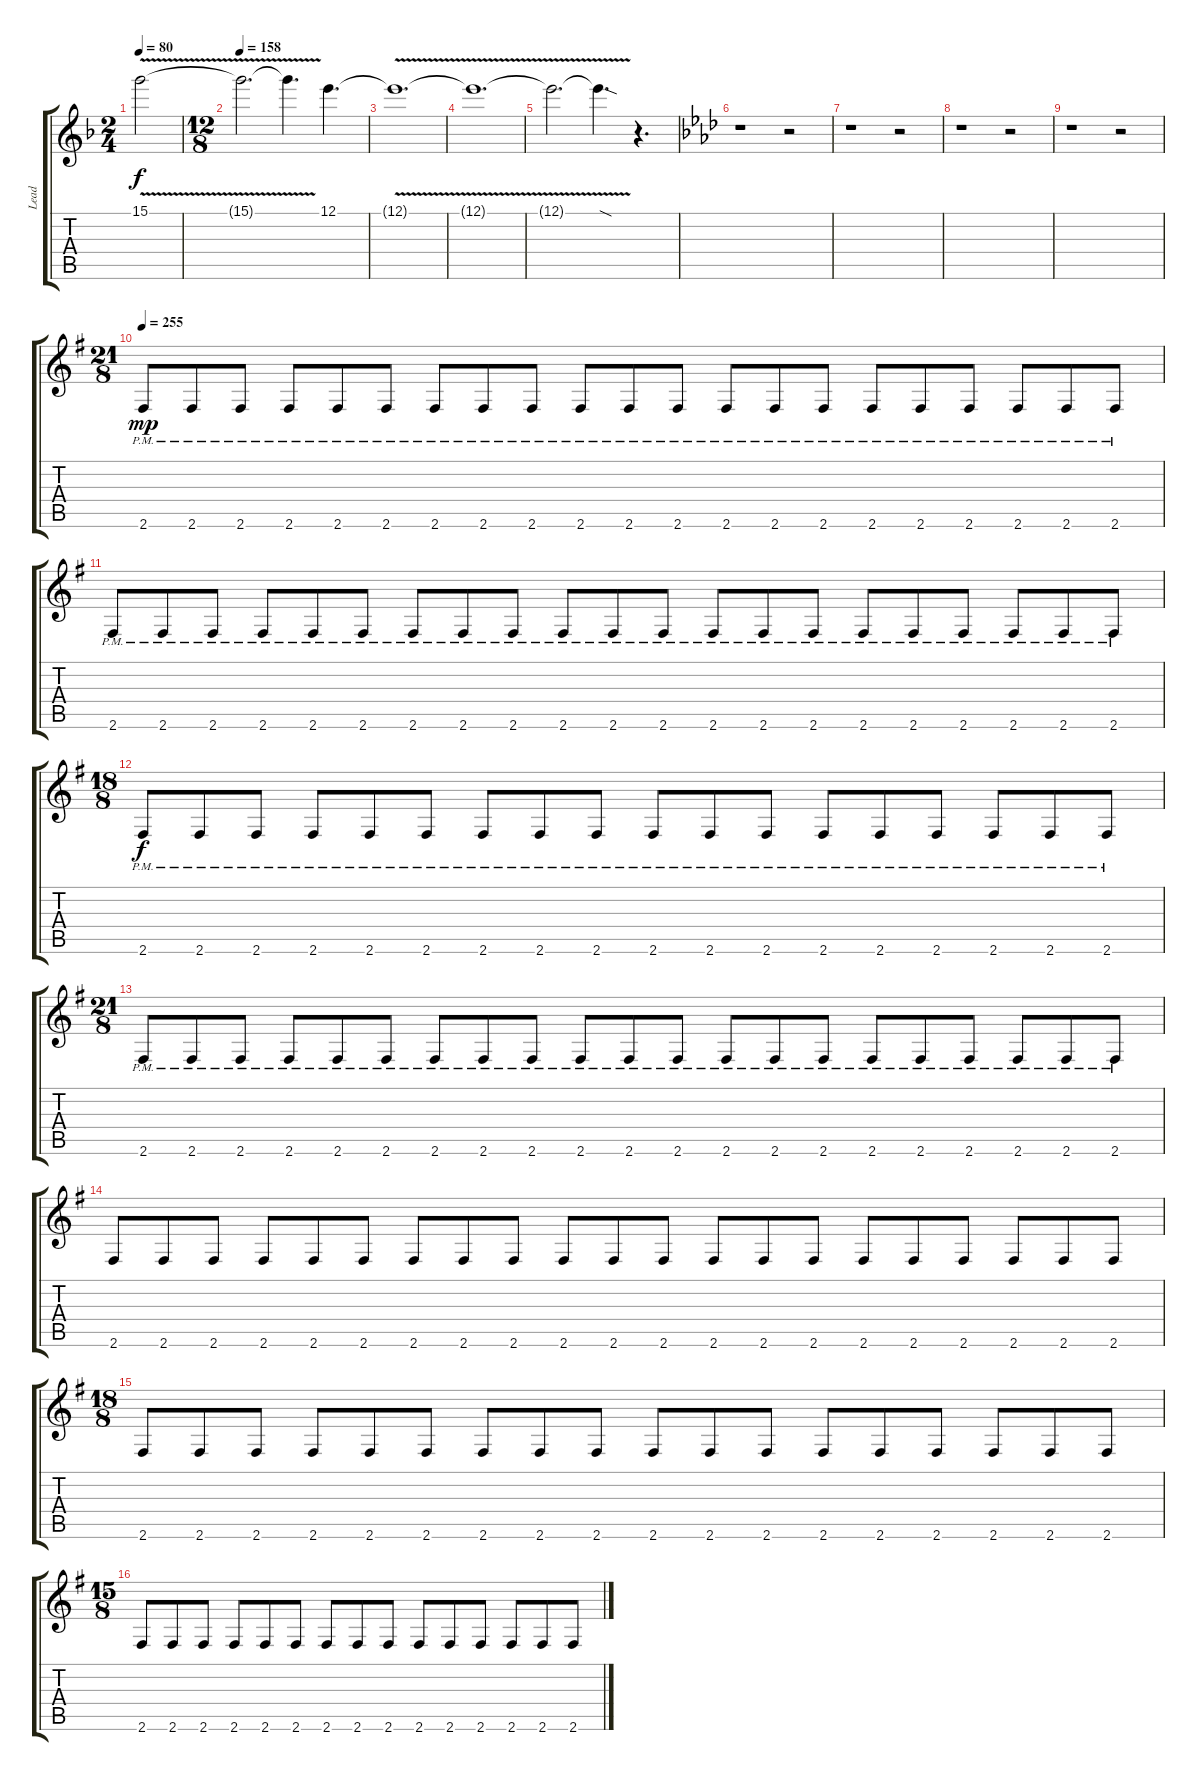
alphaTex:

\track ("Lead" "Lead") {instrument overdrivenguitar}
\staff {score tabs}
\tuning (E4 B3 G3 D3 A2 E2) {hide}
\ts (2 4)
\tempo 80
\clef g2
\ks f
15.1{v t}.2{dy f} |
\ts (12 8)
\tempo 158
15.1{v t}.2{d} 15.1{v t}.4{d} 12.1.4{d} |
12.1{v t}.1{d} |
12.1{v t}.1{d} |
12.1{v t}.2{d} 12.1{sod t}.4{d} r.4{d} |
\ks ab
r.1 r.2 |
r.1 r.2 |
r.1 r.2 |
r.1 r.2 |
\ts (21 8)
\tempo 255
\ks g
2.6{pm}.8{dy mp} 2.6{pm}.8 2.6{pm}.8 2.6{pm}.8 2.6{pm}.8 2.6{pm}.8 2.6{pm}.8 2.6{pm}.8 2.6{pm}.8 2.6{pm}.8 2.6{pm}.8 2.6{pm}.8 2.6{pm}.8 2.6{pm}.8 2.6{pm}.8 2.6{pm}.8 2.6{pm}.8 2.6{pm}.8 2.6{pm}.8 2.6{pm}.8 2.6{pm}.8 |
2.6{pm}.8 2.6{pm}.8 2.6{pm}.8 2.6{pm}.8 2.6{pm}.8 2.6{pm}.8 2.6{pm}.8 2.6{pm}.8 2.6{pm}.8 2.6{pm}.8 2.6{pm}.8 2.6{pm}.8 2.6{pm}.8 2.6{pm}.8 2.6{pm}.8 2.6{pm}.8 2.6{pm}.8 2.6{pm}.8 2.6{pm}.8 2.6{pm}.8 2.6{pm}.8 |
\ts (18 8)
2.6{pm}.8{dy f} 2.6{pm}.8 2.6{pm}.8 2.6{pm}.8 2.6{pm}.8 2.6{pm}.8 2.6{pm}.8 2.6{pm}.8 2.6{pm}.8 2.6{pm}.8 2.6{pm}.8 2.6{pm}.8 2.6{pm}.8 2.6{pm}.8 2.6{pm}.8 2.6{pm}.8 2.6{pm}.8 2.6{pm}.8 |
\ts (21 8)
2.6{pm}.8 2.6{pm}.8 2.6{pm}.8 2.6{pm}.8 2.6{pm}.8 2.6{pm}.8 2.6{pm}.8 2.6{pm}.8 2.6{pm}.8 2.6{pm}.8 2.6{pm}.8 2.6{pm}.8 2.6{pm}.8 2.6{pm}.8 2.6{pm}.8 2.6{pm}.8 2.6{pm}.8 2.6{pm}.8 2.6{pm}.8 2.6{pm}.8 2.6{pm}.8 |
2.6.8 2.6.8 2.6.8 2.6.8 2.6.8 2.6.8 2.6.8 2.6.8 2.6.8 2.6.8 2.6.8 2.6.8 2.6.8 2.6.8 2.6.8 2.6.8 2.6.8 2.6.8 2.6.8 2.6.8 2.6.8 |
\ts (18 8)
2.6.8 2.6.8 2.6.8 2.6.8 2.6.8 2.6.8 2.6.8 2.6.8 2.6.8 2.6.8 2.6.8 2.6.8 2.6.8 2.6.8 2.6.8 2.6.8 2.6.8 2.6.8 |
\ts (15 8)
2.6.8 2.6.8 2.6.8 2.6.8 2.6.8 2.6.8 2.6.8 2.6.8 2.6.8 2.6.8 2.6.8 2.6.8 2.6.8 2.6.8 2.6.8
